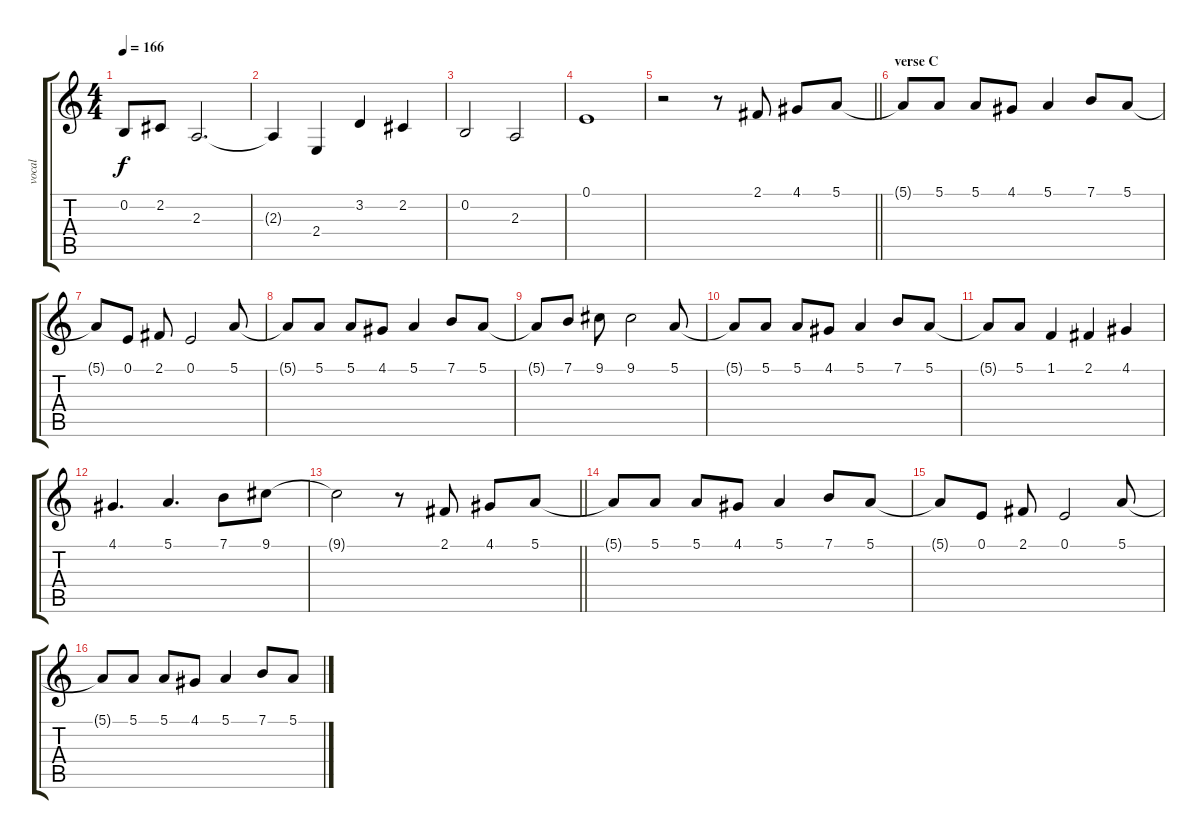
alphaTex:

\track ("vocal" "vocal") {instrument violin}
\staff {score tabs}
\tuning (E4 B3 G3 D3 A2 E2) {hide}
\ts (4 4)
\tempo 166
\clef g2
\ks c
0.2{t}.8{dy f} 2.2.8 2.3.2{d} |
2.3{t}.4 2.4.4 3.2.4 2.2.4 |
0.2.2 2.3.2 |
0.1.1 |
\barLineRight lightlight
r.2 r.8 2.1.8 4.1.8 5.1.8 |
\section ("" "verse C")
5.1{t}.8 5.1.8 5.1.8 4.1.8 5.1.4 7.1.8 5.1.8 |
5.1{t}.8 0.1.8 2.1.8 0.1.2 5.1.8 |
5.1{t}.8 5.1.8 5.1.8 4.1.8 5.1.4 7.1.8 5.1.8 |
5.1{t}.8 7.1.8 9.1.8 9.1.2 5.1.8 |
5.1{t}.8 5.1.8 5.1.8 4.1.8 5.1.4 7.1.8 5.1.8 |
5.1{t}.8 5.1.8 1.1.4 2.1.4 4.1.4 |
4.1.4{d} 5.1.4{d} 7.1.8 9.1.8 |
\barLineRight lightlight
9.1{t}.2 r.8 2.1.8 4.1.8 5.1.8 |
5.1{t}.8 5.1.8 5.1.8 4.1.8 5.1.4 7.1.8 5.1.8 |
5.1{t}.8 0.1.8 2.1.8 0.1.2 5.1.8 |
5.1{t}.8 5.1.8 5.1.8 4.1.8 5.1.4 7.1.8 5.1.8
